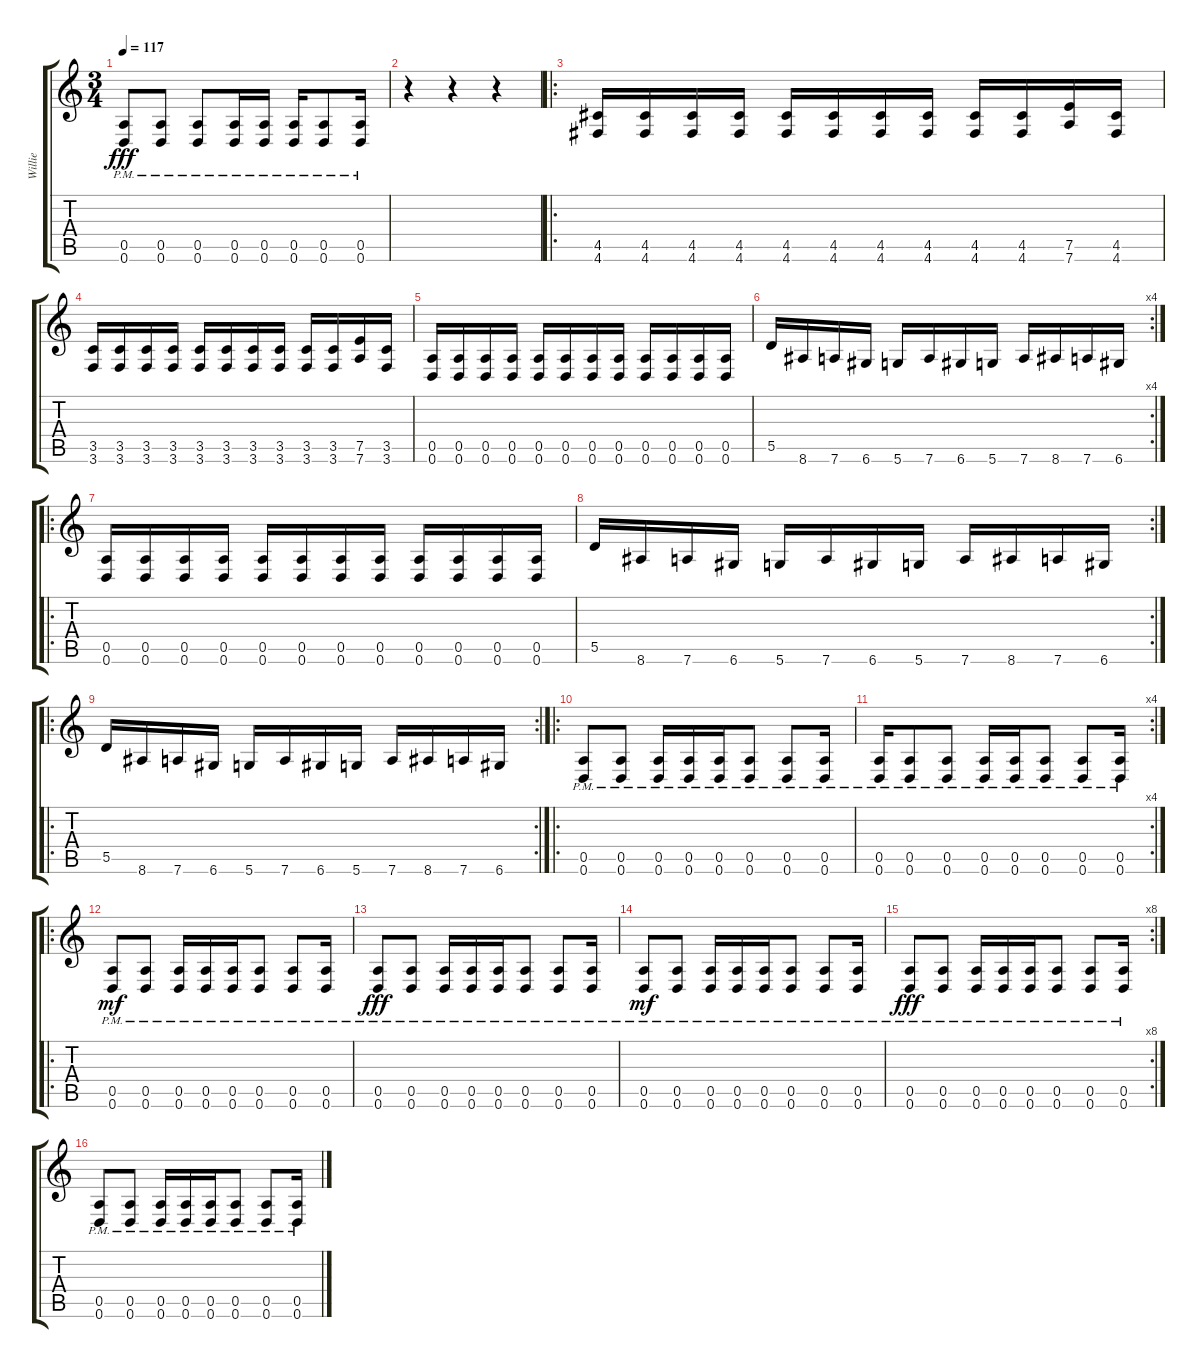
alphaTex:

\track ("Willie" "Willie") {instrument distortionguitar}
\staff {score tabs}
\tuning (E4 B3 G3 D3 A2 D2) {hide}
\ts (3 4)
\tempo 117
\clef g2
\ks c
(0.5{pm} 0.6{pm}).8{dy fff} (0.5{pm} 0.6{pm}).8 (0.5{pm} 0.6{pm}).8 (0.5{pm} 0.6{pm}).16 (0.5{pm} 0.6{pm}).16 (0.5{pm} 0.6{pm}).16 (0.5{pm} 0.6{pm}).8 (0.5{pm} 0.6{pm}).16 |
r.4 r.4 r.4 |
\ro
(4.5 4.6).16 (4.5 4.6).16 (4.5 4.6).16 (4.5 4.6).16 (4.5 4.6).16 (4.5 4.6).16 (4.5 4.6).16 (4.5 4.6).16 (4.5 4.6).16 (4.5 4.6).16 (7.5 7.6).16 (4.5 4.6).16 |
(3.5 3.6).16 (3.5 3.6).16 (3.5 3.6).16 (3.5 3.6).16 (3.5 3.6).16 (3.5 3.6).16 (3.5 3.6).16 (3.5 3.6).16 (3.5 3.6).16 (3.5 3.6).16 (7.5 7.6).16 (3.5 3.6).16 |
(0.5 0.6).16 (0.5 0.6).16 (0.5 0.6).16 (0.5 0.6).16 (0.5 0.6).16 (0.5 0.6).16 (0.5 0.6).16 (0.5 0.6).16 (0.5 0.6).16 (0.5 0.6).16 (0.5 0.6).16 (0.5 0.6).16 |
\rc 4
5.5.16 8.6.16 7.6.16 6.6.16 5.6.16 7.6.16 6.6.16 5.6.16 7.6.16 8.6.16 7.6.16 6.6.16 |
\ro
(0.5 0.6).16 (0.5 0.6).16 (0.5 0.6).16 (0.5 0.6).16 (0.5 0.6).16 (0.5 0.6).16 (0.5 0.6).16 (0.5 0.6).16 (0.5 0.6).16 (0.5 0.6).16 (0.5 0.6).16 (0.5 0.6).16 |
\rc 2
5.5.16 8.6.16 7.6.16 6.6.16 5.6.16 7.6.16 6.6.16 5.6.16 7.6.16 8.6.16 7.6.16 6.6.16 |
\ro
\rc 2
5.5.16 8.6.16 7.6.16 6.6.16 5.6.16 7.6.16 6.6.16 5.6.16 7.6.16 8.6.16 7.6.16 6.6.16 |
\ro
(0.5{pm} 0.6{pm}).8 (0.5{pm} 0.6{pm}).8 (0.5{pm} 0.6{pm}).16 (0.5{pm} 0.6{pm}).16 (0.5{pm} 0.6{pm}).16 (0.5{pm} 0.6{pm}).8 (0.5{pm} 0.6{pm}).8 (0.5{pm} 0.6{pm}).16 |
\rc 4
(0.5{pm} 0.6{pm}).16 (0.5{pm} 0.6{pm}).8 (0.5{pm} 0.6{pm}).8 (0.5{pm} 0.6{pm}).16 (0.5{pm} 0.6{pm}).16 (0.5{pm} 0.6{pm}).8 (0.5{pm} 0.6{pm}).8 (0.5{pm} 0.6{pm}).16 |
\ro
(0.5{pm} 0.6{pm}).8{dy mf} (0.5{pm} 0.6{pm}).8 (0.5{pm} 0.6{pm}).16 (0.5{pm} 0.6{pm}).16 (0.5{pm} 0.6{pm}).16 (0.5{pm} 0.6{pm}).8 (0.5{pm} 0.6{pm}).8 (0.5{pm} 0.6{pm}).16 |
(0.5{pm} 0.6{pm}).8{dy fff} (0.5{pm} 0.6{pm}).8 (0.5{pm} 0.6{pm}).16 (0.5{pm} 0.6{pm}).16 (0.5{pm} 0.6{pm}).16 (0.5{pm} 0.6{pm}).8 (0.5{pm} 0.6{pm}).8 (0.5{pm} 0.6{pm}).16 |
(0.5{pm} 0.6{pm}).8{dy mf} (0.5{pm} 0.6{pm}).8 (0.5{pm} 0.6{pm}).16 (0.5{pm} 0.6{pm}).16 (0.5{pm} 0.6{pm}).16 (0.5{pm} 0.6{pm}).8 (0.5{pm} 0.6{pm}).8 (0.5{pm} 0.6{pm}).16 |
\rc 8
(0.5{pm} 0.6{pm}).8{dy fff} (0.5{pm} 0.6{pm}).8 (0.5{pm} 0.6{pm}).16 (0.5{pm} 0.6{pm}).16 (0.5{pm} 0.6{pm}).16 (0.5{pm} 0.6{pm}).8 (0.5{pm} 0.6{pm}).8 (0.5{pm} 0.6{pm}).16 |
(0.5{pm} 0.6{pm}).8 (0.5{pm} 0.6{pm}).8 (0.5{pm} 0.6{pm}).16 (0.5{pm} 0.6{pm}).16 (0.5{pm} 0.6{pm}).16 (0.5{pm} 0.6{pm}).8 (0.5{pm} 0.6{pm}).8 (0.5{pm} 0.6{pm}).16
